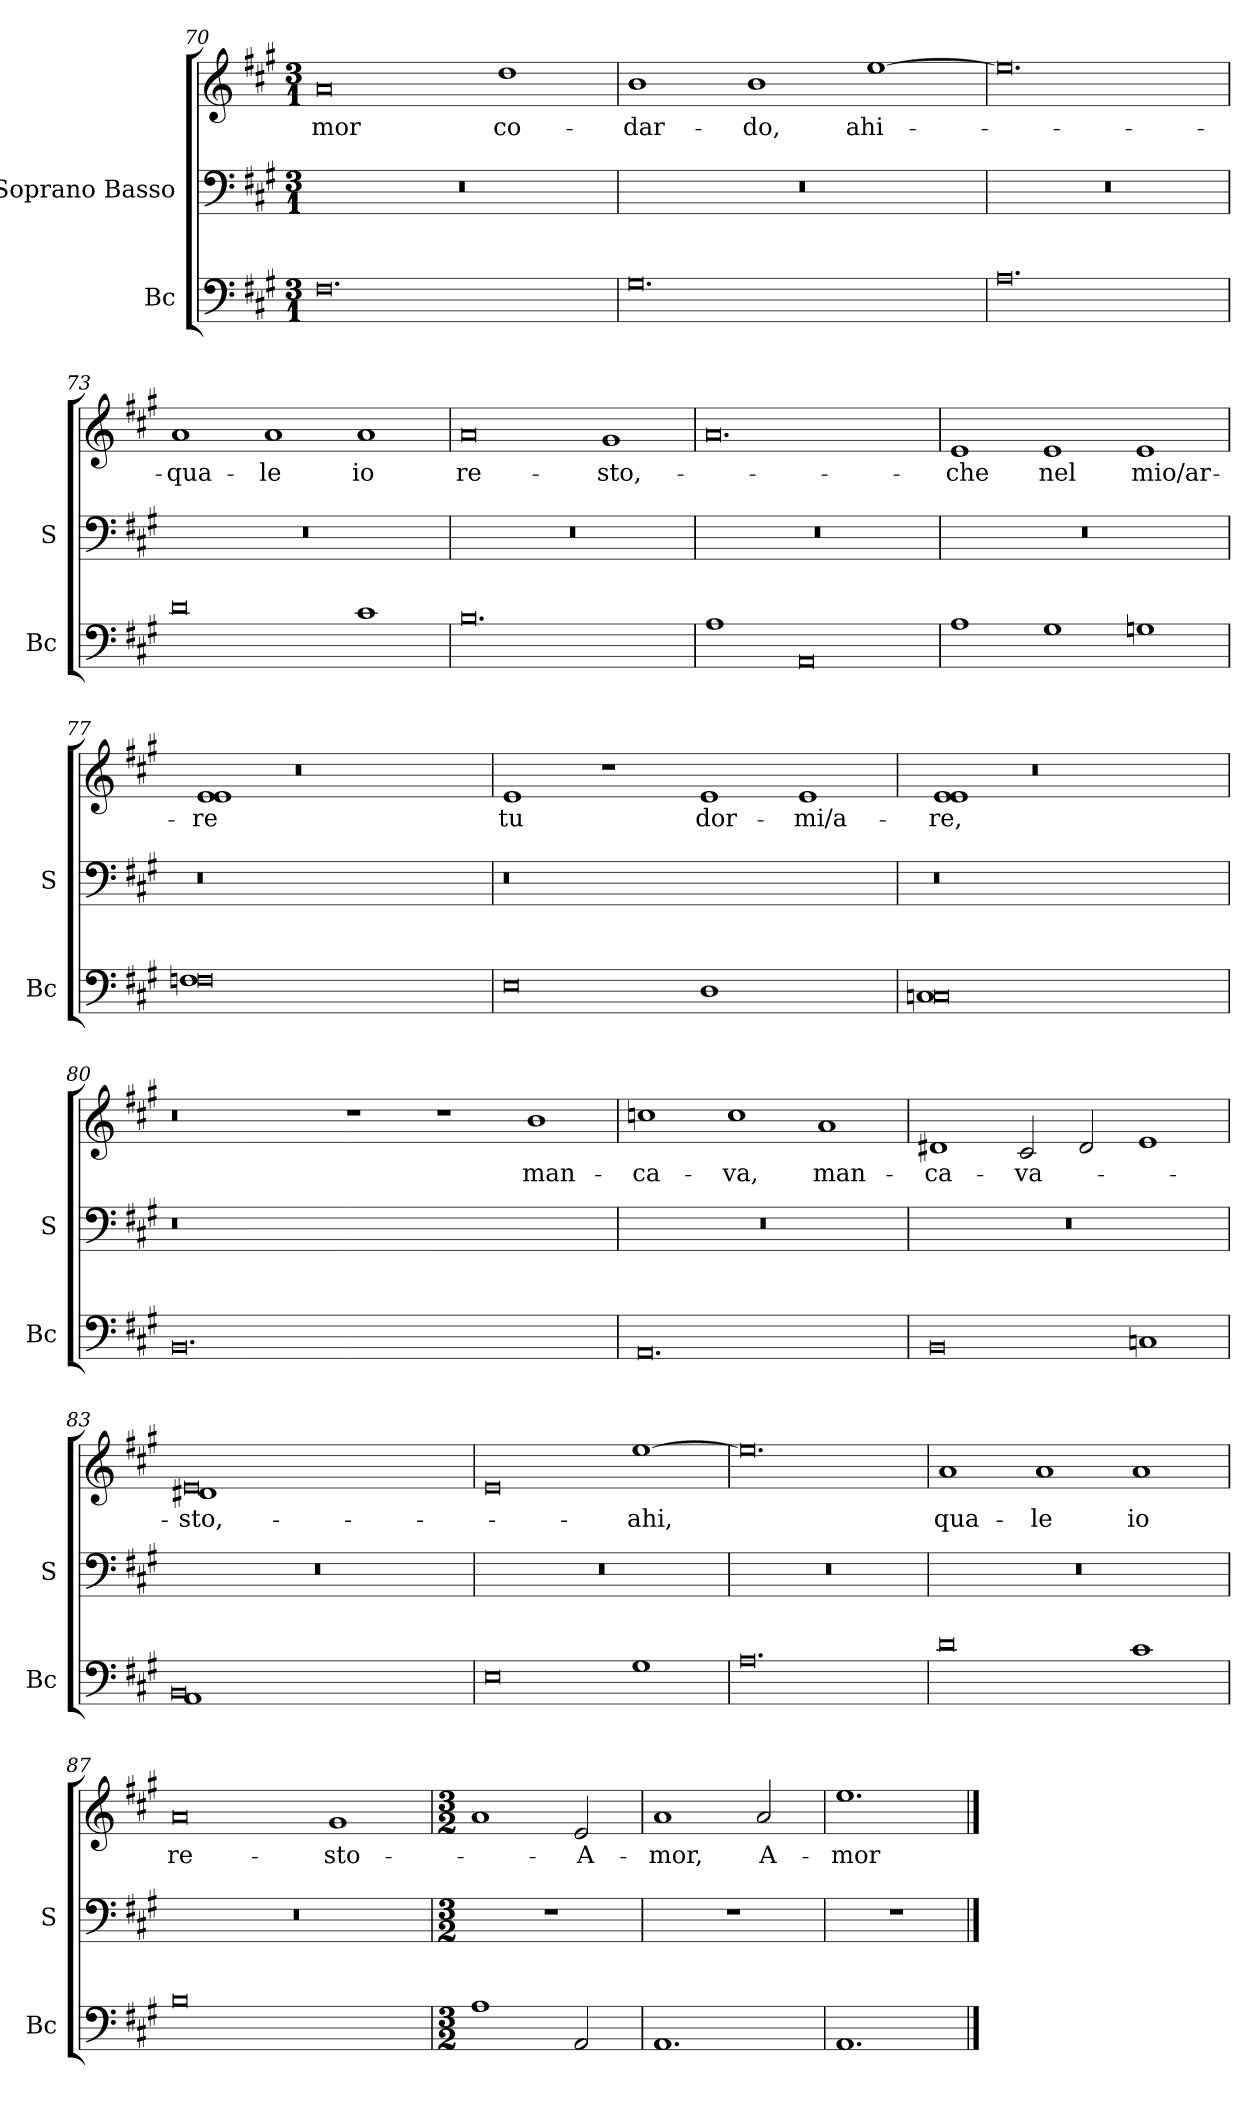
**kern	**kern	**kern	**text
*part2	*part1	*part1	*part1
*staff3	*staff2	*staff1	*staff1
*I"Bc	*I"Soprano Basso	*	*
*I'Bc	*I'S	*	*
*clefF4	*clefF4	*clefG2	*
*k[f#c#g#]	*k[f#c#g#]	*k[f#c#g#]	*
*A:	*A:	*A:	*
*M3/1	*M3/1	*M3/1	*
=70	=70	=70	=70
!	!	!	!LO:LY:b
0.F#	0.r	0a	-mor
!	!	!	!LO:LY:b
.	.	1dd	co-
!!LO:LB:g=z
=71	=71	=71	=71
!	!	!	!LO:LY:b
0.G#	0.r	1b	-dar-
!	!	!	!LO:LY:b
.	.	1b	-do,
!	!	!	!LO:LY:b
.	.	[>1ee	ahi-
=72	=72	=72	=72
0.A	0.r	0.ee]	.
=73	=73	=73	=73
!	!	!	!LO:LY:b
0d	0.r	1a	-qua-
!	!	!	!LO:LY:b
.	.	1a	-le
!	!	!	!LO:LY:b
1c#	.	1a	io
=74	=74	=74	=74
!	!	!	!LO:LY:b:rj
0.B	0.r	0a	re-
!	!	!	!LO:LY:b
.	.	1g#	-sto,-
=75	=75	=75	=75
1A	0.r	0.a	.
0AA	.	.	.
=76	=76	=76	=76
!	!	!	!LO:LY:b
1A	0.r	1e	-che
!	!	!	!LO:LY:b
1G#	.	1e	nel
!	!	!	!LO:LY:b
1Gn	.	1e	mio/ar-
!!LO:LB:g=z
=77	=77	=77	=77
*^	*	*	*
!	!	!	!	!LO:LY:b
0F#	1Fn	0r	1e 1e	-re
.	1ryy	.	0r	.
1ryy	1ryy	1ryy	.	.
=78	=78	=78	=78	=78
!	!	!	!	!LO:LY:b
*v	*v	*	*	*
0E	0.r	1e	tu
.	.	1r	.
!	!	!	!LO:LY:b
1D	.	1e	dor-
!	!	!	!LO:LY:b:rj
1ryy	1ryy	1e	-mi/a-
=79	=79	=79	=79
*^	*	*	*
!	!	!	!	!LO:LY:b
0C#	1Cn	0r	1e 1e	-re,
.	1ryy	.	0r	.
1ryy	1ryy	1ryy	.	.
*v	*v	*	*	*
=80	=80	=80	=80
0.BB	0.r	0.r	.
0.ryy	0.ryy	1r	.
.	.	1r	.
!	!	!	!LO:LY:b
.	.	1b	man-
=81	=81	=81	=81
!	!	!	!LO:LY:b
0.AA	0.r	1ccn	-ca-
!	!	!	!LO:LY:b:rj
.	.	1cc	-va,
!	!	!	!LO:LY:b
.	.	1a	man-
=82	=82	=82	=82
!	!	!	!LO:LY:b
0BB	0.r	1d#X	-ca-
!	!	!	!LO:LY:b
.	.	2c#/	-va-
.	.	2d#/	.
1Cn	.	1e	.
=83	=83	=83	=83
*^	*	*	*
!	!	!	!	!LO:LY:b
*	*	*	*^	*
!	!	!	!	!	!LO:LY:b
1AA	0BB	0.r	0e	1d#X	-sto,-
1ryy	.	.	.	1ryy	.
1ryy	1ryy	.	1ryy	1ryy	.
*v	*v	*	*v	*v	*
!!LO:PB:g=z
=84	=84	=84	=84
0E	0.r	0e	.
!	!	!	!LO:LY:b
1G#	.	[>1ee	-ahi,
=85	=85	=85	=85
0.A	0.r	0.ee]	.
=86	=86	=86	=86
!	!	!	!LO:LY:b
0d	0.r	1a	qua-
!	!	!	!LO:LY:b
.	.	1a	-le
!	!	!	!LO:LY:b
1c#	.	1a	io
=87	=87	=87	=87
!	!	!	!LO:LY:b:rj
0B	0.r	0a	re-
!	!	!	!LO:LY:b
1ryy	.	1g#	-sto-
=88	=88	=88	=88
*M3/2	*M3/2	*M3/2	*
1A	1.r	1a	.
!	!	!	!LO:LY:b
2AA/	.	2e/	-A-
=89	=89	=89	=89
!	!	!	!LO:LY:b
1.AA	1.r	1a	-mor,
!	!	!	!LO:LY:b
.	.	2a/	A-
=90	=90	=90	=90
!	!	!	!LO:LY:b
1.AA	1.r	1.ee	-mor
==	==	==	==
*-	*-	*-	*-
